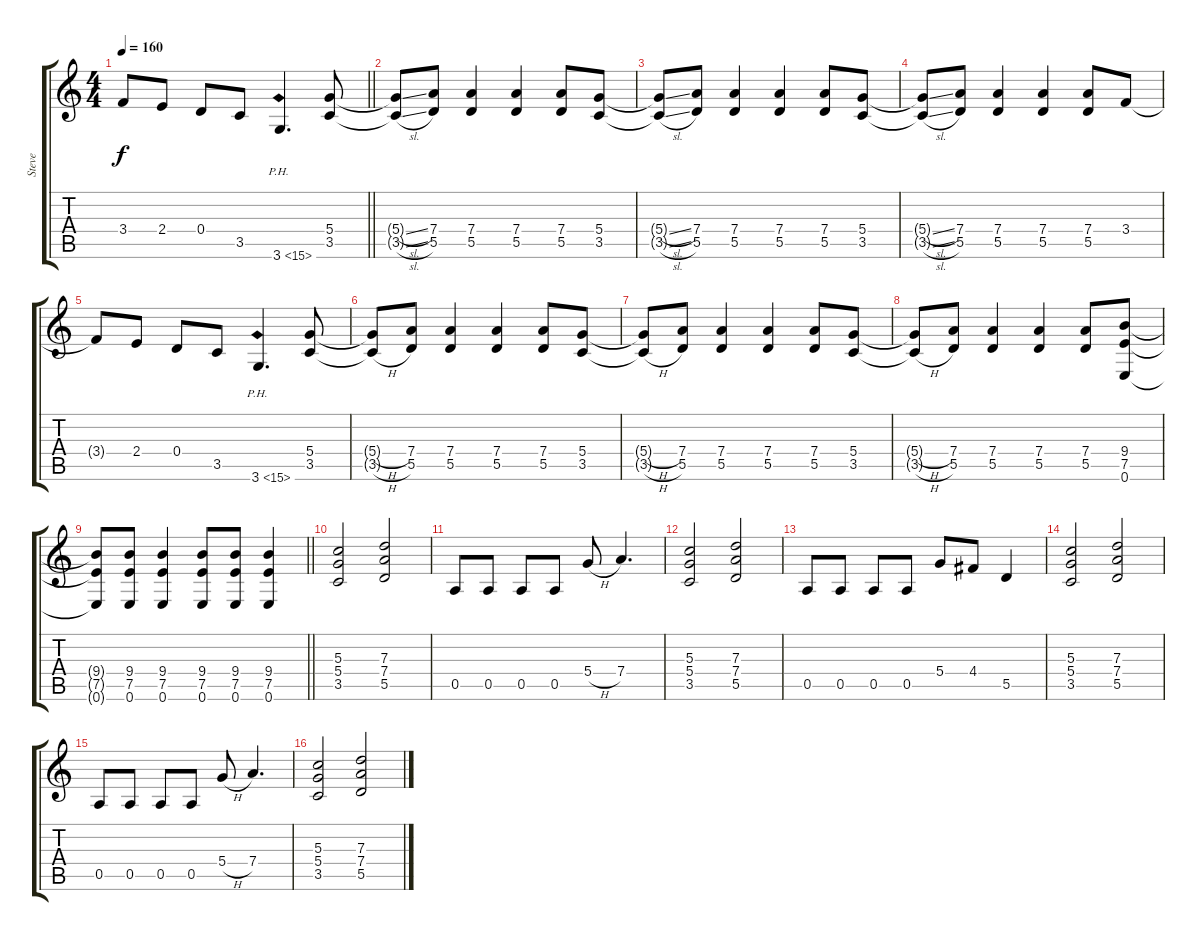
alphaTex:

\track ("Steve" "Steve") {instrument distortionguitar}
\staff {score tabs}
\tuning (E4 B3 G3 D3 A2 E2) {hide}
\ts (4 4)
\tempo 160
\clef g2
\barLineRight lightlight
\ks c
3.4{t}.8{dy f} 2.4.8 0.4.8 3.5.8 3.6{ph 12}.4{d} (5.4 3.5).8 |
(5.4{sl t} 3.5{sl t}).8 (7.4 5.5).8 (7.4 5.5).4 (7.4 5.5).4 (7.4 5.5).8 (5.4 3.5).8 |
(5.4{sl t} 3.5{sl t}).8 (7.4 5.5).8 (7.4 5.5).4 (7.4 5.5).4 (7.4 5.5).8 (5.4 3.5).8 |
(5.4{sl t} 3.5{sl t}).8 (7.4 5.5).8 (7.4 5.5).4 (7.4 5.5).4 (7.4 5.5).8 3.4.8 |
3.4{t}.8 2.4.8 0.4.8 3.5.8 3.6{ph 12}.4{d} (5.4 3.5).8 |
(5.4{h t} 3.5{h t}).8 (7.4 5.5).8 (7.4 5.5).4 (7.4 5.5).4 (7.4 5.5).8 (5.4 3.5).8 |
(5.4{h t} 3.5{h t}).8 (7.4 5.5).8 (7.4 5.5).4 (7.4 5.5).4 (7.4 5.5).8 (5.4 3.5).8 |
(5.4{h t} 3.5{h t}).8 (7.4 5.5).8 (7.4 5.5).4 (7.4 5.5).4 (7.4 5.5).8 (9.4 7.5 0.6).8 |
\barLineRight lightlight
(9.4{t} 7.5{t} 0.6{t}).8 (9.4 7.5 0.6).8 (9.4 7.5 0.6).4 (9.4 7.5 0.6).8 (9.4 7.5 0.6).8 (9.4 7.5 0.6).4 |
(5.3 5.4 3.5).2 (7.3 7.4 5.5).2 |
0.5.8 0.5.8 0.5.8 0.5.8 5.4{h}.8 7.4.4{d} |
(5.3 5.4 3.5).2 (7.3 7.4 5.5).2 |
0.5.8 0.5.8 0.5.8 0.5.8 5.4.8 4.4.8 5.5.4 |
(5.3 5.4 3.5).2 (7.3 7.4 5.5).2 |
0.5.8 0.5.8 0.5.8 0.5.8 5.4{h}.8 7.4.4{d} |
(5.3 5.4 3.5).2 (7.3 7.4 5.5).2
